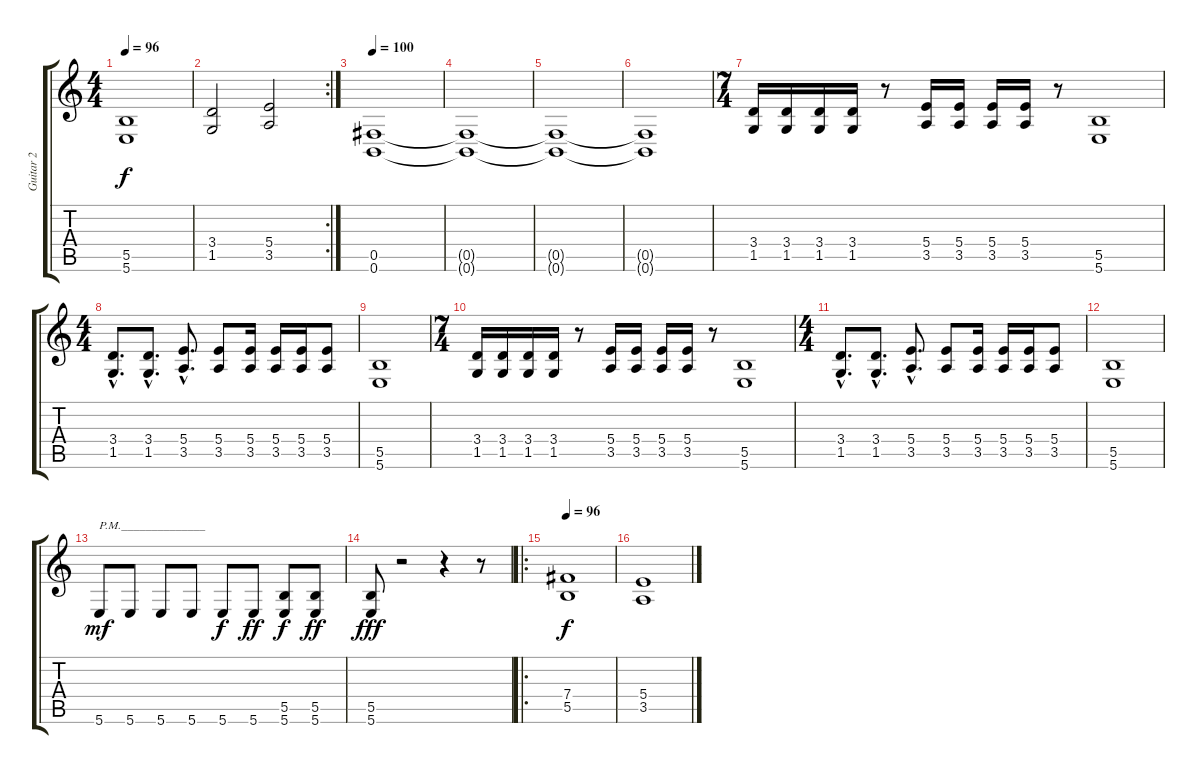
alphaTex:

\track ("Guitar 2" "Guitar 2") {instrument distortionguitar}
\staff {score tabs}
\tuning (Db4 Ab3 E3 B2 Gb2 B1) {hide}
\ts (4 4)
\tempo 96
\clef g2
\ks c
(5.5 5.6).1{dy f} |
\rc 2
(3.4 1.5).2 (5.4 3.5).2 |
\tempo 100
(0.5 0.6).1 |
(0.5{t} 0.6{t}).1 |
(0.5{t} 0.6{t}).1 |
(0.5{t} 0.6{t}).1 |
\ts (7 4)
(3.4 1.5).16 (3.4 1.5).16 (3.4 1.5).16 (3.4 1.5).16 r.8 (5.4 3.5).16 (5.4 3.5).16 (5.4 3.5).16 (5.4 3.5).16 r.8 (5.5 5.6).1 |
\ts (4 4)
(3.4{hac} 1.5{hac}).8{d} (3.4{hac} 1.5{hac}).8{d} (5.4{hac} 3.5{hac}).8{d} (5.4 3.5).8 (5.4 3.5).16 (5.4 3.5).16 (5.4 3.5).16 (5.4 3.5).8 |
(5.5 5.6).1 |
\ts (7 4)
(3.4 1.5).16 (3.4 1.5).16 (3.4 1.5).16 (3.4 1.5).16 r.8 (5.4 3.5).16 (5.4 3.5).16 (5.4 3.5).16 (5.4 3.5).16 r.8 (5.5 5.6).1 |
\ts (4 4)
(3.4{hac} 1.5{hac}).8{d} (3.4{hac} 1.5{hac}).8{d} (5.4{hac} 3.5{hac}).8{d} (5.4 3.5).8 (5.4 3.5).16 (5.4 3.5).16 (5.4 3.5).16 (5.4 3.5).8 |
(5.5 5.6).1 |
5.6.8{txt "P.M.______________" dy mf} 5.6.8 5.6.8 5.6.8 5.6.8{dy f} 5.6.8{dy ff} (5.5 5.6).8{dy f} (5.5 5.6).8{dy ff} |
(5.5 5.6).8{dy fff} r.2 r.4 r.8 |
\ro
\tempo 96
(7.4 5.5).1{dy f} |
(5.4 3.5).1
